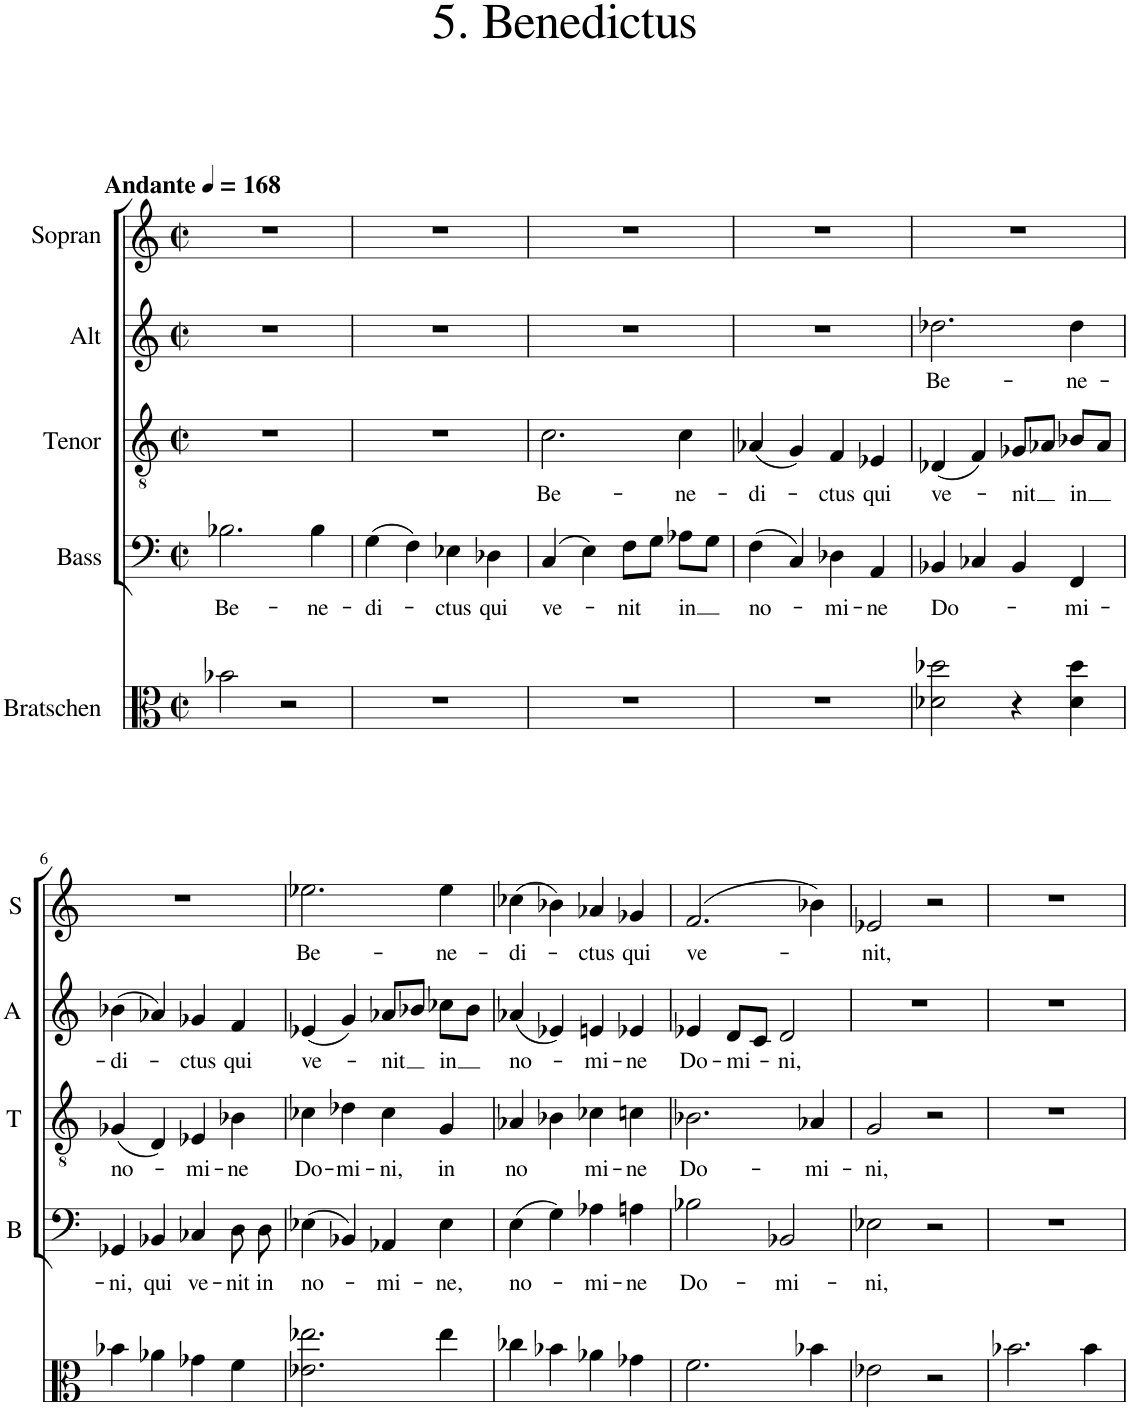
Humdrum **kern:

**kern	**kern	**text	**kern	**text	**kern	**text	**kern	**text
*part5	*part4	*part4	*part3	*part3	*part2	*part2	*part1	*part1
*staff5	*staff4	*staff4	*staff3	*staff3	*staff2	*staff2	*staff1	*staff1
*I"Bratschen	*I"Bass	*	*I"Tenor	*	*I"Alt	*	*I"Sopran	*
*	*I'B	*	*I'T	*	*I'A	*	*I'S	*
*clefC3	*clefF4	*	*clefGv2	*	*clefG2	*	*clefG2	*
*	*	*	*ITrd7c12	*	*ITrd1c2	*	*	*
*k[]	*k[]	*	*k[]	*	*k[]	*	*k[]	*
*M2/2	*M2/2	*	*M2/2	*	*M2/2	*	*M2/2	*
*met(c|)	*met(c|)	*	*met(c|)	*	*met(c|)	*	*met(c|)	*
=1	=1	=1	=1	=1	=1	=1	=1	=1
!	!	!LO:LY:b	!	!	!	!	!	!
2b-X\	2.B-X\	Be-	1r	.	1r	.	1r	.
2r	.	.	.	.	.	.	.	.
!	!	!LO:LY:b	!	!	!	!	!	!
.	4B-\	-ne-	.	.	.	.	.	.
=2	=2	=2	=2	=2	=2	=2	=2	=2
!	!	!LO:LY:b	!	!	!	!	!	!
1r	(4G\	-di-	1r	.	1r	.	1r	.
.	4F\)	.	.	.	.	.	.	.
!	!	!LO:LY:b	!	!	!	!	!	!
.	4E-X\	-ctus	.	.	.	.	.	.
!	!	!LO:LY:b	!	!	!	!	!	!
.	4D-X\	qui	.	.	.	.	.	.
=3	=3	=3	=3	=3	=3	=3	=3	=3
!	!	!LO:LY:b	!	!LO:LY:b	!	!	!	!
1r	(4C/	ve-	2.c\	Be-	1r	.	1r	.
.	4E\)	.	.	.	.	.	.	.
!	!	!LO:LY:b	!	!	!	!	!	!
.	8F\L	-nit	.	.	.	.	.	.
.	8G\J	.	.	.	.	.	.	.
!	!	!LO:LY:b	!	!LO:LY:b	!	!	!	!
.	8A-X\L	in	4c\	-ne-	.	.	.	.
.	8G\J	.	.	.	.	.	.	.
=4	=4	=4	=4	=4	=4	=4	=4	=4
!	!	!LO:LY:b	!	!LO:LY:b	!	!	!	!
1r	(4F\	no-	(4A-X/	-di-	1r	.	1r	.
.	4C/)	.	4G/)	.	.	.	.	.
!	!	!LO:LY:b	!	!LO:LY:b	!	!	!	!
.	4D-X\	-mi-	4F/	-ctus	.	.	.	.
!	!	!LO:LY:b	!	!LO:LY:b	!	!	!	!
.	4AA/	-ne	4E-X/	qui	.	.	.	.
=5	=5	=5	=5	=5	=5	=5	=5	=5
!	!	!LO:LY:b	!	!LO:LY:b	!	!LO:LY:b	!	!
2d-X\ 2dd-X\	4BB-X/	Do-	(4D-X/	ve-	2.dd-X\	Be-	1r	.
.	4C-X/	.	4F/)	.	.	.	.	.
!	!	!	!	!LO:LY:b	!	!	!	!
4r	4BB-/	.	8G-X/L	-nit	.	.	.	.
.	.	.	8A-X/J	.	.	.	.	.
!	!	!LO:LY:b	!	!LO:LY:b	!	!LO:LY:b	!	!
4d-\ 4dd-\	4FF/	-mi-	8B-X/L	in	4dd-\	-ne-	.	.
.	.	.	8A-/J	.	.	.	.	.
!!LO:LB:g=z
=6	=6	=6	=6	=6	=6	=6	=6	=6
!	!	!LO:LY:b	!	!LO:LY:b	!	!LO:LY:b	!	!
4b-X\	4GG-X/	-ni,	(4G-X/	no-	(4b-X\	-di-	1r	.
!	!	!LO:LY:b	!	!	!	!	!	!
4a-X\	4BB-X/	qui	4D/)	.	4a-X/)	.	.	.
!	!	!LO:LY:b	!	!LO:LY:b	!	!LO:LY:b	!	!
4g-X\	4C-X/	ve-	4E-X/	-mi-	4g-X/	-ctus	.	.
!	!	!LO:LY:b	!	!LO:LY:b	!	!LO:LY:b	!	!
4f\	8D\	-nit	4B-X\	-ne	4f/	qui	.	.
!	!	!LO:LY:b	!	!	!	!	!	!
.	8D\	in	.	.	.	.	.	.
=7	=7	=7	=7	=7	=7	=7	=7	=7
!	!	!LO:LY:b	!	!LO:LY:b	!	!LO:LY:b	!	!LO:LY:b
2.e-X\ 2.ee-X\	(4E-X\	no-	4c-X\	Do-	(4e-X/	ve-	2.ee-X\	Be-
!	!	!	!	!LO:LY:b	!	!	!	!
.	4BB-X/)	.	4d-X\	-mi-	4g/)	.	.	.
!	!	!LO:LY:b	!	!LO:LY:b	!	!LO:LY:b	!	!
.	4AA-X/	-mi-	4c-\	-ni,	8a-X/L	-nit	.	.
.	.	.	.	.	8b-X/J	.	.	.
!	!	!LO:LY:b	!	!LO:LY:b	!	!LO:LY:b	!	!LO:LY:b
4ee-\	4E-\	-ne,	4G/	in	8cc-X\L	in	4ee-\	-ne-
.	.	.	.	.	8b-\J	.	.	.
=8	=8	=8	=8	=8	=8	=8	=8	=8
!	!	!LO:LY:b	!	!LO:LY:b	!	!LO:LY:b	!	!LO:LY:b
4cc-X\	(4E\	no-	4A-X/	no	(4a-X/	no-	(4cc-X\	-di-
4b-X\	4G\)	.	4B-X\	.	4e-X/)	.	4b-X\)	.
!	!	!LO:LY:b	!	!LO:LY:b	!	!LO:LY:b	!	!LO:LY:b
4a-X\	4A-X\	-mi-	4c-X\	mi-	4en/	-mi-	4a-X/	-ctus
!	!	!LO:LY:b	!	!LO:LY:b	!	!LO:LY:b	!	!LO:LY:b
4g-X\	4An\	-ne	4cn\	-ne	4e-X/	-ne	4g-X/	qui
=9	=9	=9	=9	=9	=9	=9	=9	=9
!	!	!LO:LY:b	!	!LO:LY:b	!	!LO:LY:b	!	!LO:LY:b
2.f\	2B-X\	Do-	2.B-X\	Do-	4e-X/	Do-	(2.f/	ve-
!	!	!	!	!	!	!LO:LY:b	!	!
.	.	.	.	.	8d/L	-mi-	.	.
.	.	.	.	.	8c/J	.	.	.
!	!	!LO:LY:b	!	!	!	!LO:LY:b	!	!
.	2BB-X/	-mi-	.	.	2d/	-ni,	.	.
!	!	!	!	!LO:LY:b	!	!	!	!
4b-X\	.	.	4A-X/	-mi-	.	.	4b-X\)	.
=10	=10	=10	=10	=10	=10	=10	=10	=10
!	!	!LO:LY:b	!	!LO:LY:b	!	!	!	!LO:LY:b
2e-X\	2E-X\	-ni,	2G/	-ni,	1r	.	2e-X/	-nit,
2r	2r	.	2r	.	.	.	2r	.
=11	=11	=11	=11	=11	=11	=11	=11	=11
2.b-X\	1r	.	1r	.	1r	.	1r	.
4b-\	.	.	.	.	.	.	.	.
=	=	=	=	=	=	=	=	=
*-	*-	*-	*-	*-	*-	*-	*-	*-
